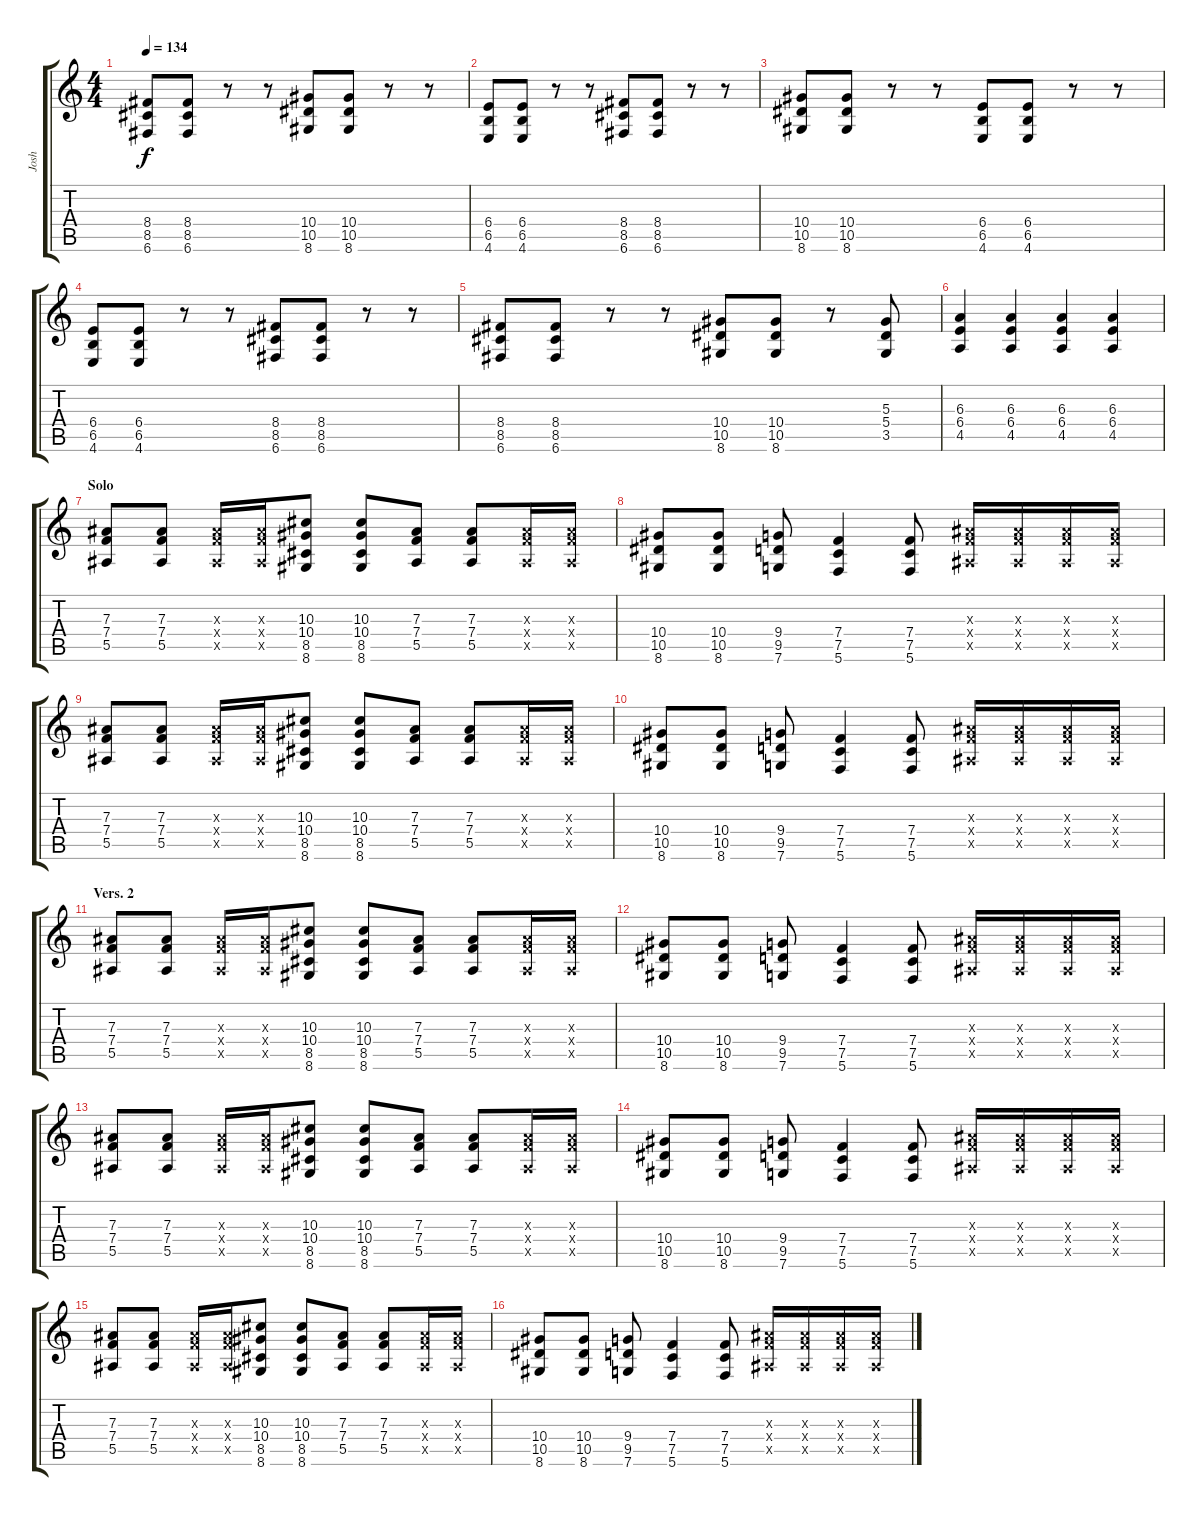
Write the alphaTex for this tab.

\track ("Josh" "Josh") {instrument overdrivenguitar}
\staff {score tabs}
\tuning (C4 G3 Eb3 Bb2 F2 C2) {hide}
\ts (4 4)
\tempo 134
\clef g2
\ks c
(8.4 8.5 6.6).8{dy f} (8.4 8.5 6.6).8 r.8 r.8 (10.4 10.5 8.6).8 (10.4 10.5 8.6).8 r.8 r.8 |
(6.4 6.5 4.6).8 (6.4 6.5 4.6).8 r.8 r.8 (8.4 8.5 6.6).8 (8.4 8.5 6.6).8 r.8 r.8 |
(10.4 10.5 8.6).8 (10.4 10.5 8.6).8 r.8 r.8 (6.4 6.5 4.6).8 (6.4 6.5 4.6).8 r.8 r.8 |
(6.4 6.5 4.6).8 (6.4 6.5 4.6).8 r.8 r.8 (8.4 8.5 6.6).8 (8.4 8.5 6.6).8 r.8 r.8 |
(8.4 8.5 6.6).8 (8.4 8.5 6.6).8 r.8 r.8 (10.4 10.5 8.6).8 (10.4 10.5 8.6).8 r.8 (5.3 5.4 3.5).8 |
(6.3 6.4 4.5).4 (6.3 6.4 4.5).4 (6.3 6.4 4.5).4 (6.3 6.4 4.5).4 |
\section ("" "Solo")
(7.3 7.4 5.5).8 (7.3 7.4 5.5).8 (7.3{x} 7.4{x} 5.5{x}).16 (7.3{x} 7.4{x} 5.5{x}).16 (10.3 10.4 8.5 8.6).8 (10.3 10.4 8.5 8.6).8 (7.3 7.4 5.5).8 (7.3 7.4 5.5).8 (7.3{x} 7.4{x} 5.5{x}).16 (7.3{x} 7.4{x} 5.5{x}).16 |
(10.4 10.5 8.6).8 (10.4 10.5 8.6).8 (9.4 9.5 7.6).8 (7.4 7.5 5.6).4 (7.4 7.5 5.6).8 (7.3{x} 7.4{x} 5.5{x}).16 (7.3{x} 7.4{x} 5.5{x}).16 (7.3{x} 7.4{x} 5.5{x}).16 (7.3{x} 7.4{x} 5.5{x}).16 |
(7.3 7.4 5.5).8 (7.3 7.4 5.5).8 (7.3{x} 7.4{x} 5.5{x}).16 (7.3{x} 7.4{x} 5.5{x}).16 (10.3 10.4 8.5 8.6).8 (10.3 10.4 8.5 8.6).8 (7.3 7.4 5.5).8 (7.3 7.4 5.5).8 (7.3{x} 7.4{x} 5.5{x}).16 (7.3{x} 7.4{x} 5.5{x}).16 |
(10.4 10.5 8.6).8 (10.4 10.5 8.6).8 (9.4 9.5 7.6).8 (7.4 7.5 5.6).4 (7.4 7.5 5.6).8 (7.3{x} 7.4{x} 5.5{x}).16 (7.3{x} 7.4{x} 5.5{x}).16 (7.3{x} 7.4{x} 5.5{x}).16 (7.3{x} 7.4{x} 5.5{x}).16 |
\section ("" "Vers. 2")
(7.3 7.4 5.5).8 (7.3 7.4 5.5).8 (7.3{x} 7.4{x} 5.5{x}).16 (7.3{x} 7.4{x} 5.5{x}).16 (10.3 10.4 8.5 8.6).8 (10.3 10.4 8.5 8.6).8 (7.3 7.4 5.5).8 (7.3 7.4 5.5).8 (7.3{x} 7.4{x} 5.5{x}).16 (7.3{x} 7.4{x} 5.5{x}).16 |
\section ("" "")
(10.4 10.5 8.6).8 (10.4 10.5 8.6).8 (9.4 9.5 7.6).8 (7.4 7.5 5.6).4 (7.4 7.5 5.6).8 (7.3{x} 7.4{x} 5.5{x}).16 (7.3{x} 7.4{x} 5.5{x}).16 (7.3{x} 7.4{x} 5.5{x}).16 (7.3{x} 7.4{x} 5.5{x}).16 |
(7.3 7.4 5.5).8 (7.3 7.4 5.5).8 (7.3{x} 7.4{x} 5.5{x}).16 (7.3{x} 7.4{x} 5.5{x}).16 (10.3 10.4 8.5 8.6).8 (10.3 10.4 8.5 8.6).8 (7.3 7.4 5.5).8 (7.3 7.4 5.5).8 (7.3{x} 7.4{x} 5.5{x}).16 (7.3{x} 7.4{x} 5.5{x}).16 |
(10.4 10.5 8.6).8 (10.4 10.5 8.6).8 (9.4 9.5 7.6).8 (7.4 7.5 5.6).4 (7.4 7.5 5.6).8 (7.3{x} 7.4{x} 5.5{x}).16 (7.3{x} 7.4{x} 5.5{x}).16 (7.3{x} 7.4{x} 5.5{x}).16 (7.3{x} 7.4{x} 5.5{x}).16 |
(7.3 7.4 5.5).8 (7.3 7.4 5.5).8 (7.3{x} 7.4{x} 5.5{x}).16 (7.3{x} 7.4{x} 5.5{x}).16 (10.3 10.4 8.5 8.6).8 (10.3 10.4 8.5 8.6).8 (7.3 7.4 5.5).8 (7.3 7.4 5.5).8 (7.3{x} 7.4{x} 5.5{x}).16 (7.3{x} 7.4{x} 5.5{x}).16 |
(10.4 10.5 8.6).8 (10.4 10.5 8.6).8 (9.4 9.5 7.6).8 (7.4 7.5 5.6).4 (7.4 7.5 5.6).8 (7.3{x} 7.4{x} 5.5{x}).16 (7.3{x} 7.4{x} 5.5{x}).16 (7.3{x} 7.4{x} 5.5{x}).16 (7.3{x} 7.4{x} 5.5{x}).16
